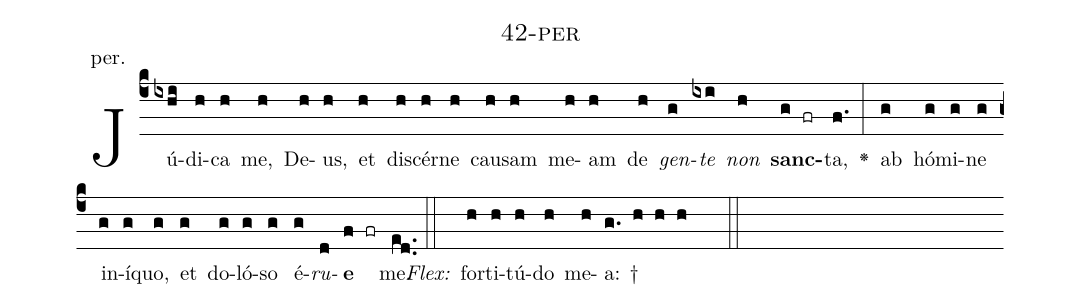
name: 42-per;
annotation: per.;
%%
(c4)Jú(ixhi)di(h)ca(h) me,(h) De(h)us,(h) et(h) di(h)scér(h)ne(h) cau(h)sam(h) me(h)am(h) de(h) <i>gen</i>(g)<i>te</i>(ixi) <i>non</i>(h) <b>sanc</b>(g fr)ta,(f.) <v>\greheightstar</v>(:) ab(g) hó(g)mi(g)ne(g) in(g)í(g)quo,(g) et(g) do(g)ló(g)so(g) é(g)<i>ru</i>(d)<b>e</b>(f fr) me.(ed..) (::)
<i>Flex:</i>()  for(h)ti(h)tú(h)do(h) me(h)a: †(g. h h h  ::)

%E(g) u(g) o(g) u(d) a(f) e.(ed..) (::)
